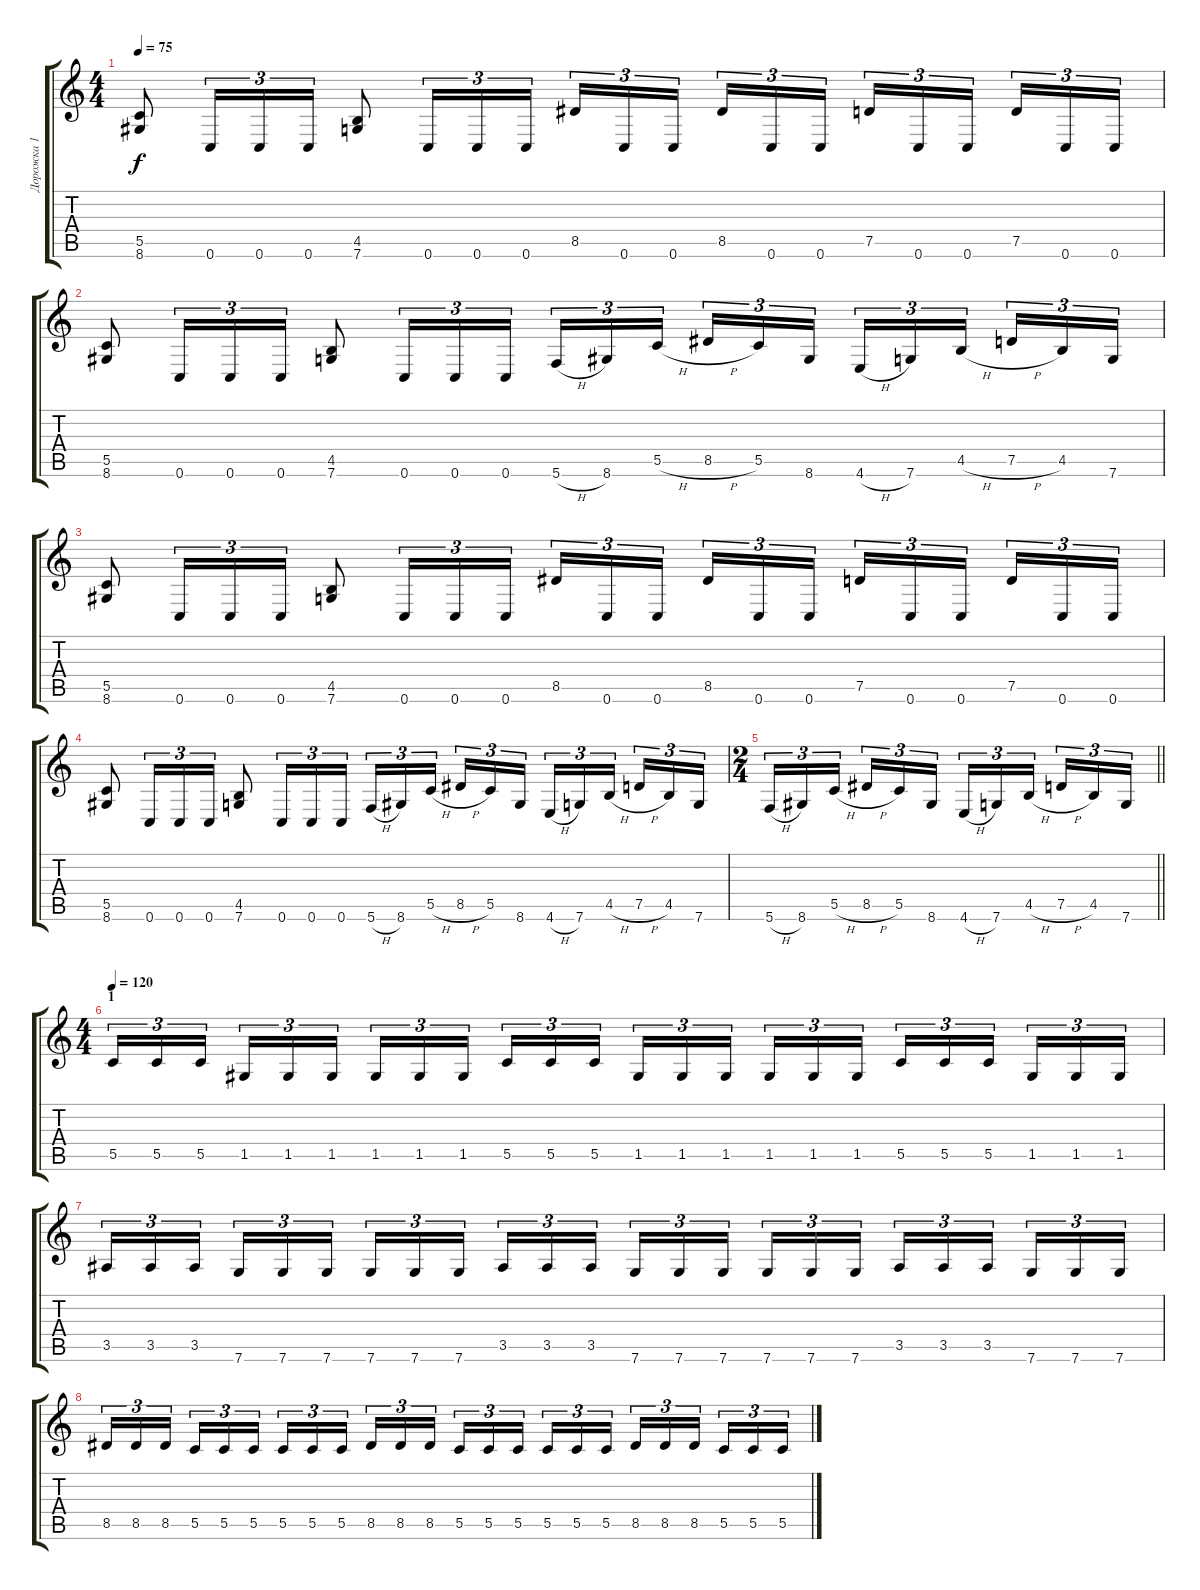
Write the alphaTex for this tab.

\track ("Дорожка 1" "Дорожка 1") {instrument distortionguitar}
\staff {score tabs}
\tuning (D4 A3 F3 C3 G2 C2) {hide}
\ts (4 4)
\tempo 75
\clef g2
\ks c
(5.5 8.6).8{dy f} 0.6.16{tu (3 2)} 0.6.16{tu (3 2)} 0.6.16{tu (3 2)} (4.5 7.6).8 0.6.16{tu (3 2)} 0.6.16{tu (3 2)} 0.6.16{tu (3 2)} 8.5.16{tu (3 2)} 0.6.16{tu (3 2)} 0.6.16{tu (3 2) beam splitsecondary} 8.5.16{tu (3 2)} 0.6.16{tu (3 2)} 0.6.16{tu (3 2)} 7.5.16{tu (3 2)} 0.6.16{tu (3 2)} 0.6.16{tu (3 2) beam splitsecondary} 7.5.16{tu (3 2)} 0.6.16{tu (3 2)} 0.6.16{tu (3 2)} |
(5.5 8.6).8 0.6.16{tu (3 2)} 0.6.16{tu (3 2)} 0.6.16{tu (3 2)} (4.5 7.6).8 0.6.16{tu (3 2)} 0.6.16{tu (3 2)} 0.6.16{tu (3 2)} 5.6{h}.16{tu (3 2)} 8.6.16{tu (3 2)} 5.5{h}.16{tu (3 2) beam splitsecondary} 8.5{h}.16{tu (3 2)} 5.5.16{tu (3 2)} 8.6.16{tu (3 2)} 4.6{h}.16{tu (3 2)} 7.6.16{tu (3 2)} 4.5{h}.16{tu (3 2) beam splitsecondary} 7.5{h}.16{tu (3 2)} 4.5.16{tu (3 2)} 7.6.16{tu (3 2)} |
(5.5 8.6).8 0.6.16{tu (3 2)} 0.6.16{tu (3 2)} 0.6.16{tu (3 2)} (4.5 7.6).8 0.6.16{tu (3 2)} 0.6.16{tu (3 2)} 0.6.16{tu (3 2)} 8.5.16{tu (3 2)} 0.6.16{tu (3 2)} 0.6.16{tu (3 2) beam splitsecondary} 8.5.16{tu (3 2)} 0.6.16{tu (3 2)} 0.6.16{tu (3 2)} 7.5.16{tu (3 2)} 0.6.16{tu (3 2)} 0.6.16{tu (3 2) beam splitsecondary} 7.5.16{tu (3 2)} 0.6.16{tu (3 2)} 0.6.16{tu (3 2)} |
(5.5 8.6).8 0.6.16{tu (3 2)} 0.6.16{tu (3 2)} 0.6.16{tu (3 2)} (4.5 7.6).8 0.6.16{tu (3 2)} 0.6.16{tu (3 2)} 0.6.16{tu (3 2)} 5.6{h}.16{tu (3 2)} 8.6.16{tu (3 2)} 5.5{h}.16{tu (3 2) beam splitsecondary} 8.5{h}.16{tu (3 2)} 5.5.16{tu (3 2)} 8.6.16{tu (3 2)} 4.6{h}.16{tu (3 2)} 7.6.16{tu (3 2)} 4.5{h}.16{tu (3 2) beam splitsecondary} 7.5{h}.16{tu (3 2)} 4.5.16{tu (3 2)} 7.6.16{tu (3 2)} |
\ts (2 4)
\barLineRight lightlight
5.6{h}.16{tu (3 2)} 8.6.16{tu (3 2)} 5.5{h}.16{tu (3 2) beam splitsecondary} 8.5{h}.16{tu (3 2)} 5.5.16{tu (3 2)} 8.6.16{tu (3 2)} 4.6{h}.16{tu (3 2)} 7.6.16{tu (3 2)} 4.5{h}.16{tu (3 2) beam splitsecondary} 7.5{h}.16{tu (3 2)} 4.5.16{tu (3 2)} 7.6.16{tu (3 2)} |
\ts (4 4)
\section ("" "1")
\tempo 120
5.5.16{tu (3 2)} 5.5.16{tu (3 2)} 5.5.16{tu (3 2) beam splitsecondary} 1.5.16{tu (3 2)} 1.5.16{tu (3 2)} 1.5.16{tu (3 2)} 1.5.16{tu (3 2)} 1.5.16{tu (3 2)} 1.5.16{tu (3 2) beam splitsecondary} 5.5.16{tu (3 2)} 5.5.16{tu (3 2)} 5.5.16{tu (3 2)} 1.5.16{tu (3 2)} 1.5.16{tu (3 2)} 1.5.16{tu (3 2) beam splitsecondary} 1.5.16{tu (3 2)} 1.5.16{tu (3 2)} 1.5.16{tu (3 2)} 5.5.16{tu (3 2)} 5.5.16{tu (3 2)} 5.5.16{tu (3 2) beam splitsecondary} 1.5.16{tu (3 2)} 1.5.16{tu (3 2)} 1.5.16{tu (3 2)} |
3.5.16{tu (3 2)} 3.5.16{tu (3 2)} 3.5.16{tu (3 2) beam splitsecondary} 7.6.16{tu (3 2)} 7.6.16{tu (3 2)} 7.6.16{tu (3 2)} 7.6.16{tu (3 2)} 7.6.16{tu (3 2)} 7.6.16{tu (3 2) beam splitsecondary} 3.5.16{tu (3 2)} 3.5.16{tu (3 2)} 3.5.16{tu (3 2)} 7.6.16{tu (3 2)} 7.6.16{tu (3 2)} 7.6.16{tu (3 2) beam splitsecondary} 7.6.16{tu (3 2)} 7.6.16{tu (3 2)} 7.6.16{tu (3 2)} 3.5.16{tu (3 2)} 3.5.16{tu (3 2)} 3.5.16{tu (3 2) beam splitsecondary} 7.6.16{tu (3 2)} 7.6.16{tu (3 2)} 7.6.16{tu (3 2)} |
8.5.16{tu (3 2)} 8.5.16{tu (3 2)} 8.5.16{tu (3 2) beam splitsecondary} 5.5.16{tu (3 2)} 5.5.16{tu (3 2)} 5.5.16{tu (3 2)} 5.5.16{tu (3 2)} 5.5.16{tu (3 2)} 5.5.16{tu (3 2) beam splitsecondary} 8.5.16{tu (3 2)} 8.5.16{tu (3 2)} 8.5.16{tu (3 2)} 5.5.16{tu (3 2)} 5.5.16{tu (3 2)} 5.5.16{tu (3 2) beam splitsecondary} 5.5.16{tu (3 2)} 5.5.16{tu (3 2)} 5.5.16{tu (3 2)} 8.5.16{tu (3 2)} 8.5.16{tu (3 2)} 8.5.16{tu (3 2) beam splitsecondary} 5.5.16{tu (3 2)} 5.5.16{tu (3 2)} 5.5.16{tu (3 2)}
